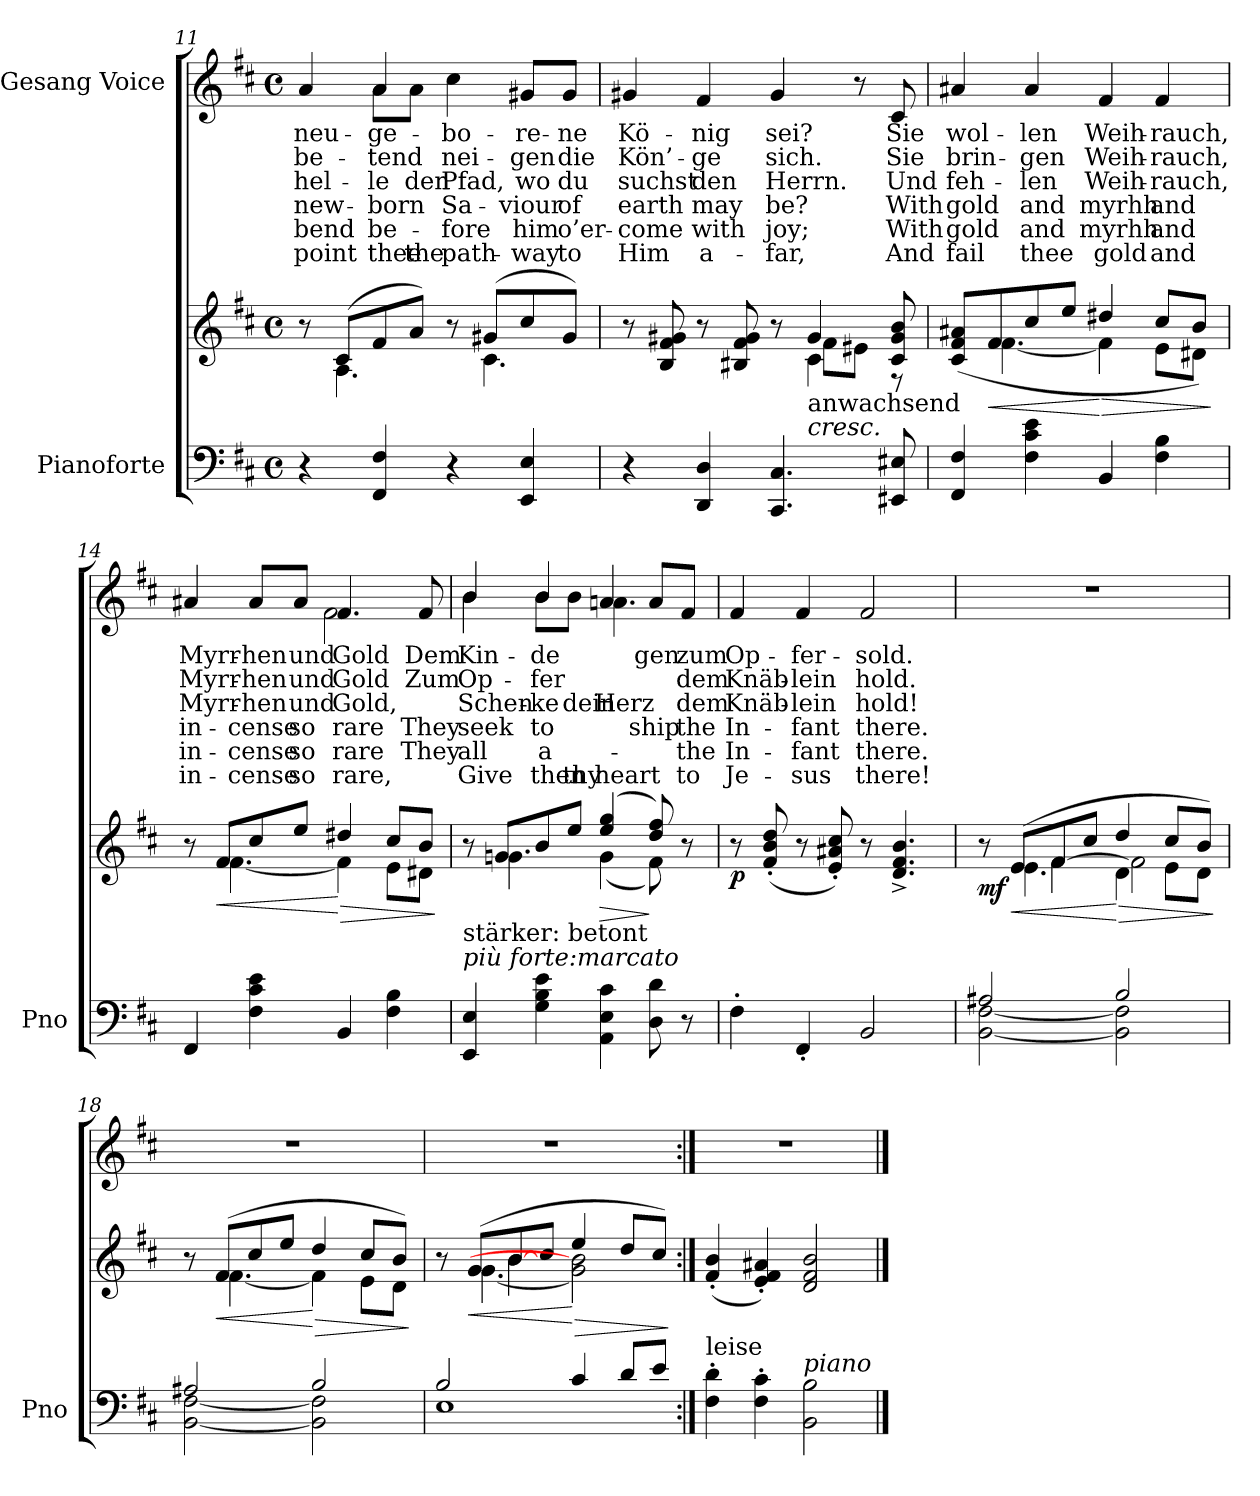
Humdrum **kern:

**kern	**kern	**dynam	**kern	**text	**text	**text	**text	**text	**text
*part2	*part2	*part2	*part1	*part1	*part1	*part1	*part1	*part1	*part1
*staff3	*staff2	*staff2/3	*staff1	*staff1	*staff1	*staff1	*staff1	*staff1	*staff1
*I"Pianoforte	*	*	*I"Gesang Voice	*	*	*	*	*	*
*I'Pno	*	*	*	*	*	*	*	*	*
*clefF4	*clefG2	*	*clefG2	*	*	*	*	*	*
*k[f#c#]	*k[f#c#]	*	*k[f#c#]	*	*	*	*	*	*
*M4/4	*M4/4	*	*M4/4	*	*	*	*	*	*
*met(c)	*met(c)	*	*met(c)	*	*	*	*	*	*
=11	=11	=11	=11	=11	=11	=11	=11	=11	=11
*	*^	*	*	*	*	*	*	*	*
!	!	!	!	!	!LO:LY:b	!LO:LY:b	!LO:LY:b	!LO:LY:b	!LO:LY:b	!LO:LY:b
*	*	*	*	*^	*	*	*	*	*	*
4r	8r	8ryy	.	4a/	4rffyy	neu-	-be-	-hel-	new-	bend	point
.	(>8c#/L	4.A\	.	.	.	.	.	.	.	.	.
!	!	!	!	!	!	!LO:LY:b	!LO:LY:b	!LO:LY:b	!LO:LY:b	!LO:LY:b	!LO:LY:b
4FF#/ 4F#/	8f#/	.	.	4a/	8a\L	-ge-	-tend	-le	-born	be-	thee
!	!	!	!	!	!	!	!	!LO:LY:b	!	!	!LO:LY:b
.	8a/J)	.	.	.	8a!\J	.	.	den	.	.	the
!	!	!	!	!	!	!LO:LY:b	!LO:LY:b	!LO:LY:b	!LO:LY:b	!LO:LY:b	!LO:LY:b
4r	8r	8ryy	.	4cc#\	2rffyy	-bo-	nei-	Pfad,	Sa-	-fore	path-
.	(>8g#X/L	4.c#\	.	.	.	.	.	.	.	.	.
!	!	!	!	!	!	!LO:LY:b	!LO:LY:b	!LO:LY:b	!LO:LY:b	!LO:LY:b	!LO:LY:b
4EE/ 4E/	8cc#/	.	.	8g#X/L	.	-re-	-gen	wo	-viour	him	-way
!	!	!	!	!	!	!LO:LY:b	!LO:LY:b	!LO:LY:b	!LO:LY:b	!LO:LY:b	!LO:LY:b
.	8g#/J)	.	.	8g#/J	.	-ne	die	du	of	o’er-	to
*	*	*	*	*v	*v	*	*	*	*	*	*
=12	=12	=12	=12	=12	=12	=12	=12	=12	=12	=12
*	*	*^	*	*	*	*	*	*	*	*
!	!	!	!	!	!	!LO:LY:b	!LO:LY:b	!LO:LY:b	!LO:LY:b	!LO:LY:b	!LO:LY:b
4r	8r	2ryy	2ryy	.	4g#X/	Kö-	Kön’-	suchst	earth	-come	Him
.	8B/ 8f#/ 8g#X/	.	.	.	.	.	.	.	.	.	.
!	!	!	!	!	!	!LO:LY:b	!LO:LY:b	!LO:LY:b	!LO:LY:b	!LO:LY:b	!LO:LY:b
4DD/ 4D/	8r	.	.	.	4f#/	-nig	-ge	den	may	with	a-
.	8B#X/ 8f#/ 8g#/	.	.	.	.	.	.	.	.	.	.
!	!	!	!	!	!	!LO:LY:b	!LO:LY:b	!LO:LY:b	!LO:LY:b	!LO:LY:b	!LO:LY:b
4.CC#/ 4.C#/	8r	8ryy	8ryy	.	4g#/	sei?	sich.	Herrn.	be?	joy;	-far,
!	!LO:TX:b:t=anwachsend	!	!	!	!	!	!	!	!	!	!
!	!LO:TX:b:i:t=cresc.	!	!	!	!	!	!	!	!	!	!
.	4g#/	4c#\	8f#\L	.	.	.	.	.	.	.	.
.	.	.	8e#X\J	.	8r	.	.	.	.	.	.
!	!	!	!	!	!	!LO:LY:b	!LO:LY:b	!LO:LY:b	!LO:LY:b	!LO:LY:b	!LO:LY:b
8EE#X/ 8E#X/	8c#/ 8g#/ 8b/	8ryy	8r	.	8c#/	Sie	Sie	Und	With	With	And
!!LO:LB:g=z
=13	=13	=13	=13	=13	=13	=13	=13	=13	=13	=13	=13
!	!	!	!	!	!	!LO:LY:b	!LO:LY:b	!LO:LY:b	!LO:LY:b	!LO:LY:b	!LO:LY:b
*	*	*v	*v	*	*	*	*	*	*	*	*
4FF#/ 4F#/	(>8c#/ 8f#/ 8a#X/L	8ryy	.	4a#X/	wol-	brin-	feh-	gold	gold	fail
!	!	!	!LO:HP:b	!	!	!	!	!	!	!
.	8f#/	[4.f#\	<	.	.	.	.	.	.	.
!	!	!	!	!	!LO:LY:b	!LO:LY:b	!LO:LY:b	!LO:LY:b	!LO:LY:b	!LO:LY:b
4F#\ 4c#\ 4e\	8cc#/	.	.	4a#/	-len	-gen	-len	and	and	thee
.	8ee/J	.	.	.	.	.	.	.	.	.
!	!	!	!LO:HP:n=1:b	!	!LO:LY:b	!LO:LY:b	!LO:LY:b	!LO:LY:b	!LO:LY:b	!LO:LY:b
4BB/	4dd#X/	4f#\]	[ >	4f#/	Weih-	Weih-	Weih-	myrhh	myrhh	gold
!	!	!	!	!	!LO:LY:b	!LO:LY:b	!LO:LY:b	!LO:LY:b	!LO:LY:b	!LO:LY:b
4F#\ 4B\	8cc#/L	8e\L	.	4f#/	-rauch,	-rauch,	-rauch,	and	and	and
.	8b/J)	8d#X\J	.	.	.	.	.	.	.	.
*	*v	*v	*	*	*	*	*	*	*	*
.	.	]	.	.	.	.	.	.	.
=14	=14	=14	=14	=14	=14	=14	=14	=14	=14
*	*^	*	*	*	*	*	*	*	*
!	!	!	!	!	!LO:LY:b	!LO:LY:b	!LO:LY:b	!LO:LY:b	!LO:LY:b	!LO:LY:b
*	*	*	*	*^	*	*	*	*	*	*
4FF#/	8r	8ryy	.	4a#X/	2ryy	Myrr-	Myrr-	Myrr-	in-	in-	in-
!	!	!	!LO:HP:b	!	!	!	!	!	!	!	!
.	8f#/L	[4.f#\	<	.	.	.	.	.	.	.	.
!	!	!	!	!	!	!LO:LY:b	!LO:LY:b	!LO:LY:b	!LO:LY:b	!LO:LY:b	!LO:LY:b
4F#\ 4c#\ 4e\	8cc#/	.	.	8a#/L	.	-hen	-hen	-hen	-cense	-cense	-cense
!	!	!	!	!	!	!LO:LY:b	!LO:LY:b	!LO:LY:b	!LO:LY:b	!LO:LY:b	!LO:LY:b
.	8ee/J	.	.	8a#/J	.	und	und	und	so	so	so
!	!	!	!LO:HP:n=1:b	!	!	!LO:LY:b	!LO:LY:b	!LO:LY:b	!LO:LY:b	!LO:LY:b	!LO:LY:b
4BB/	4dd#X/	4f#\]	[ >	4.f#/	2f#\	Gold	Gold	Gold,	rare	rare	rare,
4F#\ 4B\	8cc#/L	8e\L	.	.	.	.	.	.	.	.	.
!	!	!	!	!	!	!LO:LY:b	!LO:LY:b	!	!LO:LY:b	!LO:LY:b	!
.	8b/J	8d#X\J	.	8f#/	.	Dem	Zum	.	They	They	.
*	*v	*v	*	*	*	*	*	*	*	*	*
*	*	*	*v	*v	*	*	*	*	*	*
.	.	]	.	.	.	.	.	.	.
=15	=15	=15	=15	=15	=15	=15	=15	=15	=15
*	*^	*	*	*	*	*	*	*	*
!LO:TX:a:i:t=più forte&colon;marcato	!	!	!	!	!	!	!	!	!	!
!LO:TX:a:t=stärker&colon; betont	!	!	!	!	!	!	!	!	!	!
!	!	!	!	!	!LO:LY:b	!LO:LY:b	!LO:LY:b	!LO:LY:b	!LO:LY:b	!LO:LY:b
*	*	*	*	*^	*	*	*	*	*	*
4EE/ 4E/	8r	8ryy	.	4b/	4b\	Kin-	Op-	Schen-	seek	all	Give
.	8gn/L	4.g\	.	.	.	.	.	.	.	.	.
!	!	!	!	!	!	!LO:LY:b	!LO:LY:b	!LO:LY:b	!LO:LY:b	!LO:LY:b	!LO:LY:b
4G\ 4B\ 4e\	8b/	.	.	4b/	8b\L	-de	-fer	-ke	to	a-	then
!	!	!	!	!	!	!	!	!LO:LY:b	!	!	!LO:LY:b
.	8ee/J	.	.	.	8b!\J	.	.	dein	.	.	thy
!	!	!	!LO:HP:b	!	!	!LO:LY:b	!LO:LY:b	!	!LO:LY:b	!LO:LY:b	!
!	!	!	!	!	!	!	!	!LO:LY:b	!	!	!LO:LY:b
4AA\ 4E\ 4c#\	(>4ee/ 4gg/	(<4g\	>	4an/	4.a\	.	.	Herz	.	.	heart
!	!	!	!	!	!	!LO:LY:b	!	!	!LO:LY:b	!	!
8D\ 8d\	8dd/ 8ff#/)	8f#\)	]	8a/L	.	-gen	.	.	-ship	.	.
!	!	!	!	!	!	!LO:LY:b	!LO:LY:b	!LO:LY:b	!LO:LY:b	!LO:LY:b	!LO:LY:b
8r	8r	8ryy	.	8f#/J	8ryy	zum	dem	dem	the	the	to
!!LO:LB:g=z
=16	=16	=16	=16	=16	=16	=16	=16	=16	=16	=16	=16
!	!	!	!LO:DY:b	!	!	!LO:LY:b	!LO:LY:b	!LO:LY:b	!LO:LY:b	!LO:LY:b	!LO:LY:b
*	*v	*v	*	*	*	*	*	*	*	*	*
*	*	*	*v	*v	*	*	*	*	*	*
4F#'\	8r	p	4f#/	Op-	Knäb-	Knäb-	In-	In-	Je-
.	(<8f#/' 8b/' 8dd/'	.	.	.	.	.	.	.	.
!	!	!	!	!LO:LY:b	!LO:LY:b	!LO:LY:b	!LO:LY:b	!LO:LY:b	!LO:LY:b
4FF#'/	8r	.	4f#/	-fer-	-lein	-lein	-fant	-fant	-sus
.	8e/' 8a#X/' 8cc#/')	.	.	.	.	.	.	.	.
!	!	!	!	!LO:LY:b	!LO:LY:b	!LO:LY:b	!LO:LY:b	!LO:LY:b	!LO:LY:b
2BB/	8r	.	2f#/	-sold.	hold.	hold!	there.	there.	there!
.	4.d/^ 4.f#/^ 4.b/^	.	.	.	.	.	.	.	.
=17	=17	=17	=17	=17	=17	=17	=17	=17	=17
*^	*^	*	*	*	*	*	*	*	*
*	*	*	*^	*	*	*	*	*	*	*	*
!	!	!	!	!	!LO:DY:b	!	!	!	!	!	!	!
2A#X/	[2BB\ [2F#\	8r	8ryy	4ryy	mf	1r	.	.	.	.	.	.
!	!	!	!	!	!LO:HP:b	!	!	!	!	!	!	!
.	.	(>8e/L	4.e\	.	<	.	.	.	.	.	.	.
.	.	8f#/	.	[4f#\	.	.	.	.	.	.	.	.
.	.	8cc#/J	.	.	.	.	.	.	.	.	.	.
!	!	!	!	!	!LO:HP:n=1:b	!	!	!	!	!	!	!
2B/	2BB\] 2F#\]	4dd/	4d\	2f#\]	[ >	.	.	.	.	.	.	.
.	.	8cc#/L	8e\L	.	.	.	.	.	.	.	.	.
.	.	8b/J)	8d\J	.	.	.	.	.	.	.	.	.
*v	*v	*	*	*	*	*	*	*	*	*	*	*
*	*v	*v	*v	*	*	*	*	*	*	*	*
.	.	]	.	.	.	.	.	.	.
=18	=18	=18	=18	=18	=18	=18	=18	=18	=18
*^	*^	*	*	*	*	*	*	*	*
2A#X/	[2BB\ [2F#\	8r	8ryy	.	1r	.	.	.	.	.	.
!	!	!	!	!LO:HP:b	!	!	!	!	!	!	!
.	.	(>8f#/L	[4.f#\	<	.	.	.	.	.	.	.
.	.	8cc#/	.	.	.	.	.	.	.	.	.
.	.	8ee/J	.	.	.	.	.	.	.	.	.
!	!	!	!	!LO:HP:n=1:b	!	!	!	!	!	!	!
2B/	2BB\] 2F#\]	4dd/	4f#\]	[ >	.	.	.	.	.	.	.
.	.	8cc#/L	8e\L	.	.	.	.	.	.	.	.
.	.	8b/J)	8d\J	.	.	.	.	.	.	.	.
*v	*v	*	*	*	*	*	*	*	*	*	*
*	*v	*v	*	*	*	*	*	*	*	*
.	.	]	.	.	.	.	.	.	.
=19	=19	=19	=19	=19	=19	=19	=19	=19	=19
*^	*^	*	*	*	*	*	*	*	*
*	*	*	*^	*	*	*	*	*	*	*	*
2B/	1E	8r	8ryy	4ryy	.	1r	.	.	.	.	.	.
!	!	!	!	!	!LO:HP:b	!	!	!	!	!	!	!
.	.	(>8g/L	[4.g\	.	<	.	.	.	.	.	.	.
.	.	[8b/	.	4b\	.	.	.	.	.	.	.	.
.	.	8cc#/J	.	.	.	.	.	.	.	.	.	.
!	!	!	!	!	!LO:HP:n=1:b	!	!	!	!	!	!	!
4c#/	.	4ee/	2g\] 2b\]	2ryy	[ >	.	.	.	.	.	.	.
8d/L	.	8dd/L	.	.	.	.	.	.	.	.	.	.
8e/J	.	8cc#/J)	.	.	.	.	.	.	.	.	.	.
*v	*v	*	*	*	*	*	*	*	*	*	*	*
*	*v	*v	*v	*	*	*	*	*	*	*	*
.	.	]	.	.	.	.	.	.	.
=20:|!	=20:|!	=20:|!	=20:|!	=20:|!	=20:|!	=20:|!	=20:|!	=20:|!	=20:|!
!LO:TX:a:t=leise	!	!	!	!	!	!	!	!	!
4F#\' 4d\'	(<4f#/' 4b/'	.	1r	.	.	.	.	.	.
4F#\' 4c#\'	4e/' 4f#/' 4a#X/')	.	.	.	.	.	.	.	.
!LO:TX:a:i:t=piano	!	!	!	!	!	!	!	!	!
2BB\ 2B\	2d/ 2f#/ 2b/	.	.	.	.	.	.	.	.
==	==	==	==	==	==	==	==	==	==
*-	*-	*-	*-	*-	*-	*-	*-	*-	*-
